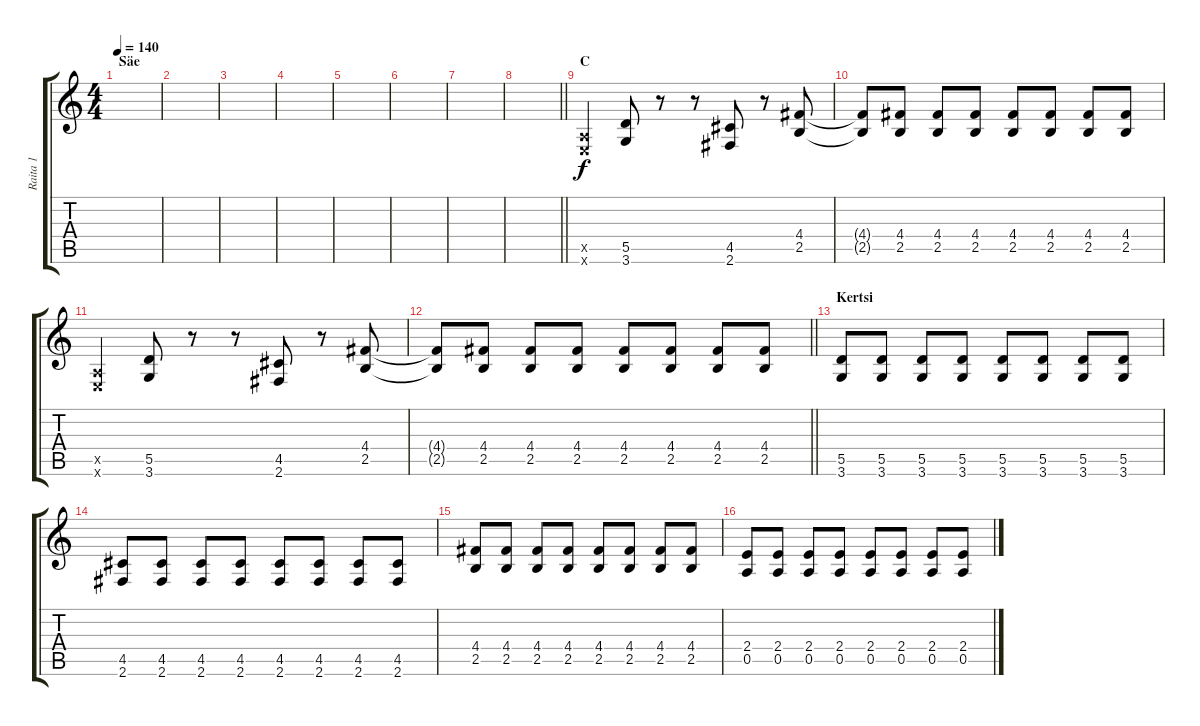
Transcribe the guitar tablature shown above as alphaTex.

\track ("Raita 1" "Raita 1") {instrument overdrivenguitar}
\staff {score tabs}
\tuning (E4 B3 G3 D3 A2 E2) {hide}
\ts (4 4)
\section ("" "Säe")
\tempo 140
\clef g2
\ks c
|
|
|
|
|
|
|
\barLineRight lightlight
|
\section ("" "C")
(0.5{x} 0.6{x}).4 (5.5 3.6).8 r.8 r.8 (4.5 2.6).8 r.8 (4.4 2.5).8 |
(4.4{t} 2.5{t}).8 (4.4 2.5).8 (4.4 2.5).8 (4.4 2.5).8 (4.4 2.5).8 (4.4 2.5).8 (4.4 2.5).8 (4.4 2.5).8 |
(0.5{x} 0.6{x}).4 (5.5 3.6).8 r.8 r.8 (4.5 2.6).8 r.8 (4.4 2.5).8 |
\barLineRight lightlight
(4.4{t} 2.5{t}).8 (4.4 2.5).8 (4.4 2.5).8 (4.4 2.5).8 (4.4 2.5).8 (4.4 2.5).8 (4.4 2.5).8 (4.4 2.5).8 |
\section ("" "Kertsi")
(5.5 3.6).8 (5.5 3.6).8 (5.5 3.6).8 (5.5 3.6).8 (5.5 3.6).8 (5.5 3.6).8 (5.5 3.6).8 (5.5 3.6).8 |
(4.5 2.6).8 (4.5 2.6).8 (4.5 2.6).8 (4.5 2.6).8 (4.5 2.6).8 (4.5 2.6).8 (4.5 2.6).8 (4.5 2.6).8 |
(4.4 2.5).8 (4.4 2.5).8 (4.4 2.5).8 (4.4 2.5).8 (4.4 2.5).8 (4.4 2.5).8 (4.4 2.5).8 (4.4 2.5).8 |
(2.4 0.5).8 (2.4 0.5).8 (2.4 0.5).8 (2.4 0.5).8 (2.4 0.5).8 (2.4 0.5).8 (2.4 0.5).8 (2.4 0.5).8
